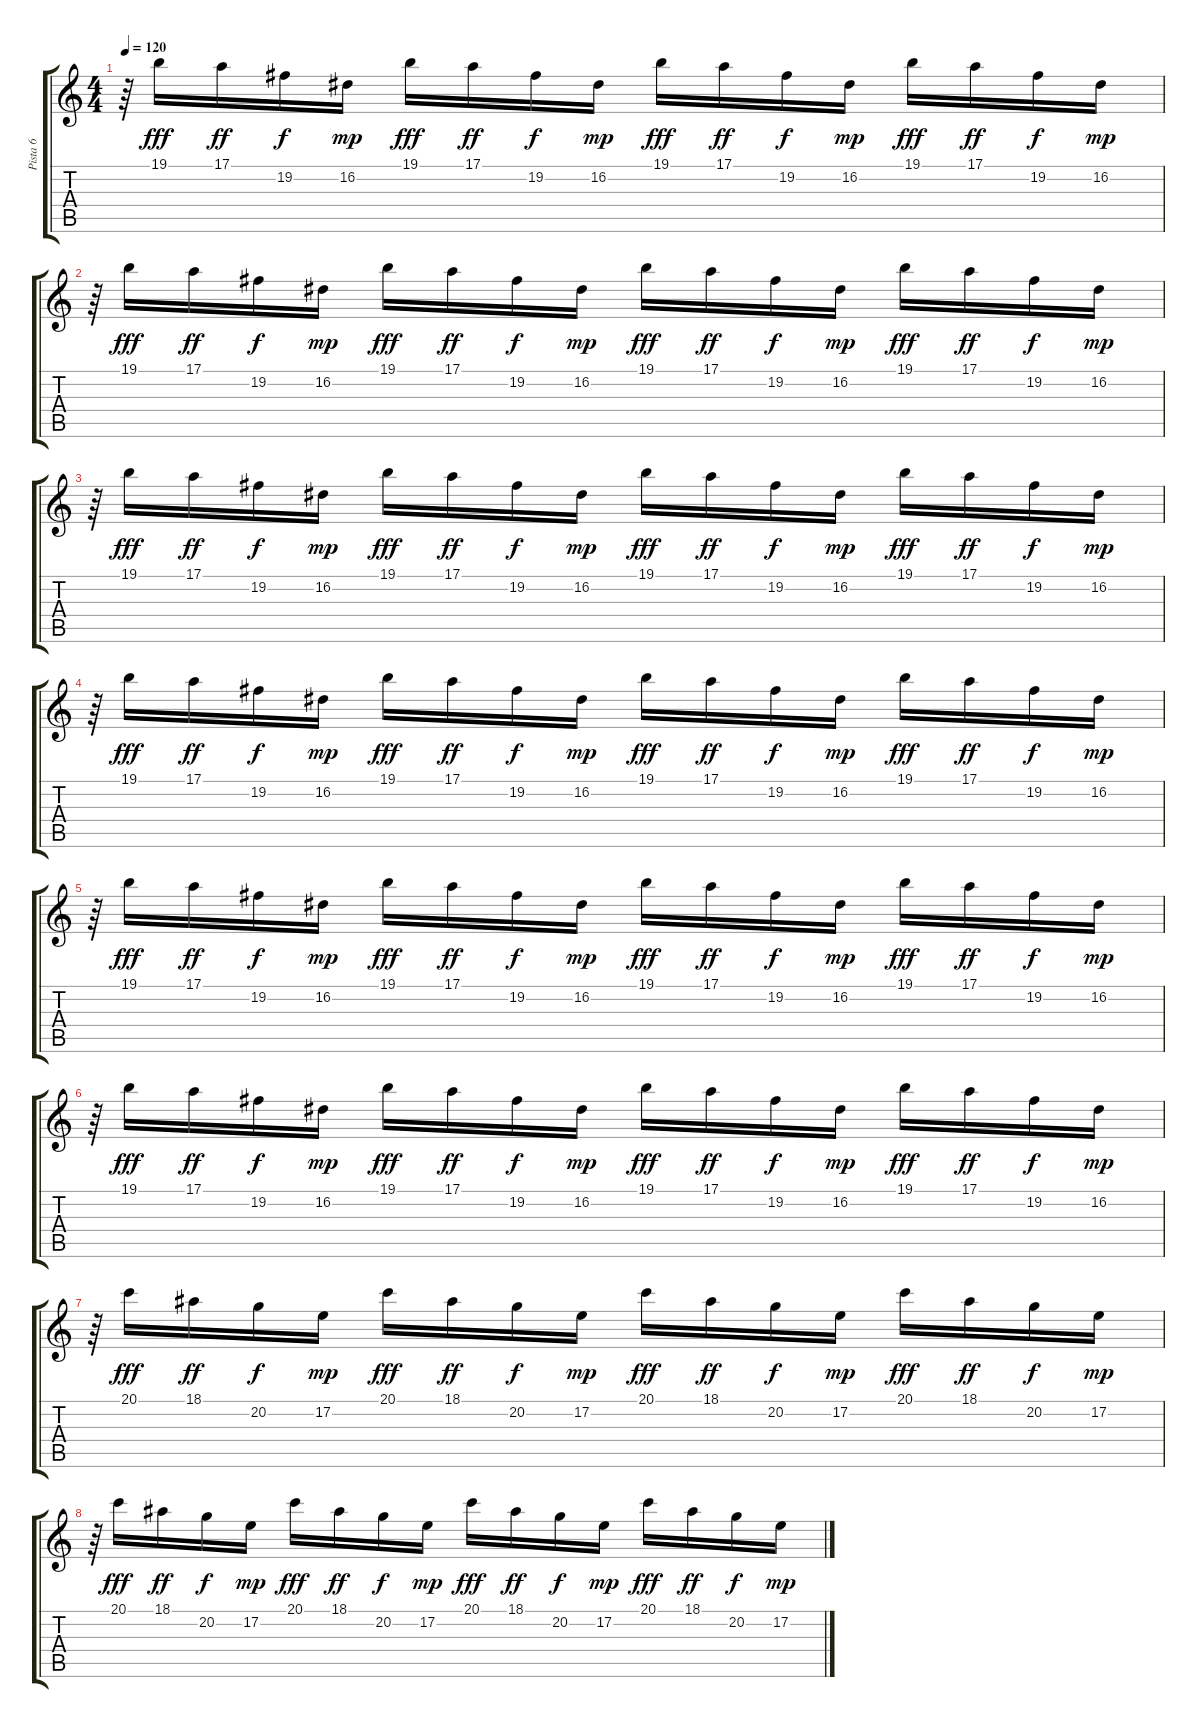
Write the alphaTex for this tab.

\track ("Pista 6" "Pista 6") {instrument stringensemble2}
\staff {score tabs}
\tuning (E4 B3 G3 D3 A2 E2) {hide}
\ts (4 4)
\tempo 120
\clef g2
\ks c
r.64{dy mp} 19.1.16{dy fff} 17.1.16{dy ff} 19.2.16{dy f} 16.2.16{dy mp} 19.1.16{dy fff} 17.1.16{dy ff} 19.2.16{dy f} 16.2.16{dy mp} 19.1.16{dy fff} 17.1.16{dy ff} 19.2.16{dy f} 16.2.16{dy mp} 19.1.16{dy fff} 17.1.16{dy ff} 19.2.16{dy f} 16.2.16{dy mp} |
r.64 19.1.16{dy fff} 17.1.16{dy ff} 19.2.16{dy f} 16.2.16{dy mp} 19.1.16{dy fff} 17.1.16{dy ff} 19.2.16{dy f} 16.2.16{dy mp} 19.1.16{dy fff} 17.1.16{dy ff} 19.2.16{dy f} 16.2.16{dy mp} 19.1.16{dy fff} 17.1.16{dy ff} 19.2.16{dy f} 16.2.16{dy mp} |
r.64 19.1.16{dy fff} 17.1.16{dy ff} 19.2.16{dy f} 16.2.16{dy mp} 19.1.16{dy fff} 17.1.16{dy ff} 19.2.16{dy f} 16.2.16{dy mp} 19.1.16{dy fff} 17.1.16{dy ff} 19.2.16{dy f} 16.2.16{dy mp} 19.1.16{dy fff} 17.1.16{dy ff} 19.2.16{dy f} 16.2.16{dy mp} |
r.64 19.1.16{dy fff} 17.1.16{dy ff} 19.2.16{dy f} 16.2.16{dy mp} 19.1.16{dy fff} 17.1.16{dy ff} 19.2.16{dy f} 16.2.16{dy mp} 19.1.16{dy fff} 17.1.16{dy ff} 19.2.16{dy f} 16.2.16{dy mp} 19.1.16{dy fff} 17.1.16{dy ff} 19.2.16{dy f} 16.2.16{dy mp} |
r.64 19.1.16{dy fff} 17.1.16{dy ff} 19.2.16{dy f} 16.2.16{dy mp} 19.1.16{dy fff} 17.1.16{dy ff} 19.2.16{dy f} 16.2.16{dy mp} 19.1.16{dy fff} 17.1.16{dy ff} 19.2.16{dy f} 16.2.16{dy mp} 19.1.16{dy fff} 17.1.16{dy ff} 19.2.16{dy f} 16.2.16{dy mp} |
r.64 19.1.16{dy fff} 17.1.16{dy ff} 19.2.16{dy f} 16.2.16{dy mp} 19.1.16{dy fff} 17.1.16{dy ff} 19.2.16{dy f} 16.2.16{dy mp} 19.1.16{dy fff} 17.1.16{dy ff} 19.2.16{dy f} 16.2.16{dy mp} 19.1.16{dy fff} 17.1.16{dy ff} 19.2.16{dy f} 16.2.16{dy mp} |
r.64 20.1.16{dy fff volume 15} 18.1.16{dy ff} 20.2.16{dy f} 17.2.16{dy mp} 20.1.16{dy fff} 18.1.16{dy ff} 20.2.16{dy f} 17.2.16{dy mp} 20.1.16{dy fff} 18.1.16{dy ff} 20.2.16{dy f} 17.2.16{dy mp} 20.1.16{dy fff} 18.1.16{dy ff} 20.2.16{dy f} 17.2.16{dy mp} |
r.64 20.1.16{dy fff} 18.1.16{dy ff} 20.2.16{dy f} 17.2.16{dy mp} 20.1.16{dy fff} 18.1.16{dy ff} 20.2.16{dy f} 17.2.16{dy mp} 20.1.16{dy fff} 18.1.16{dy ff} 20.2.16{dy f} 17.2.16{dy mp} 20.1.16{dy fff} 18.1.16{dy ff} 20.2.16{dy f} 17.2.16{dy mp}
